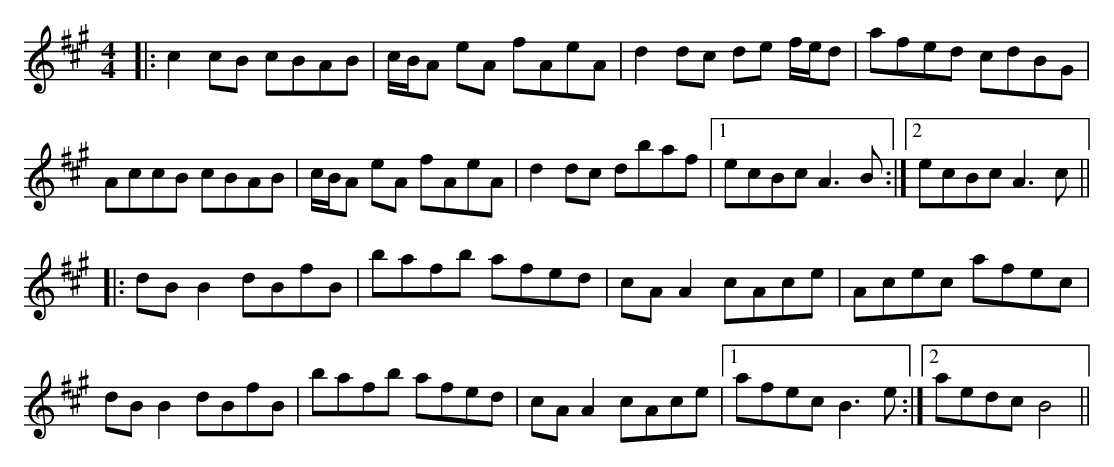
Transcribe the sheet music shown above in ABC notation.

X:1
M:4/4
K:A
|:c2 cB cBAB|c/B/A eA fAeA|d2 dc de f/e/d|afed cdBG|
AccB cBAB|c/B/A eA fAeA|d2 dc dbaf|1 ecBc A3 B:|2 ecBc A3 c||
|:dB B2 dBfB|bafb afed|cA A2 cAce|Acec afec|
dB B2 dBfB|bafb afed|cA A2 cAce|1 afec B3 e:|2 aedc B4||
